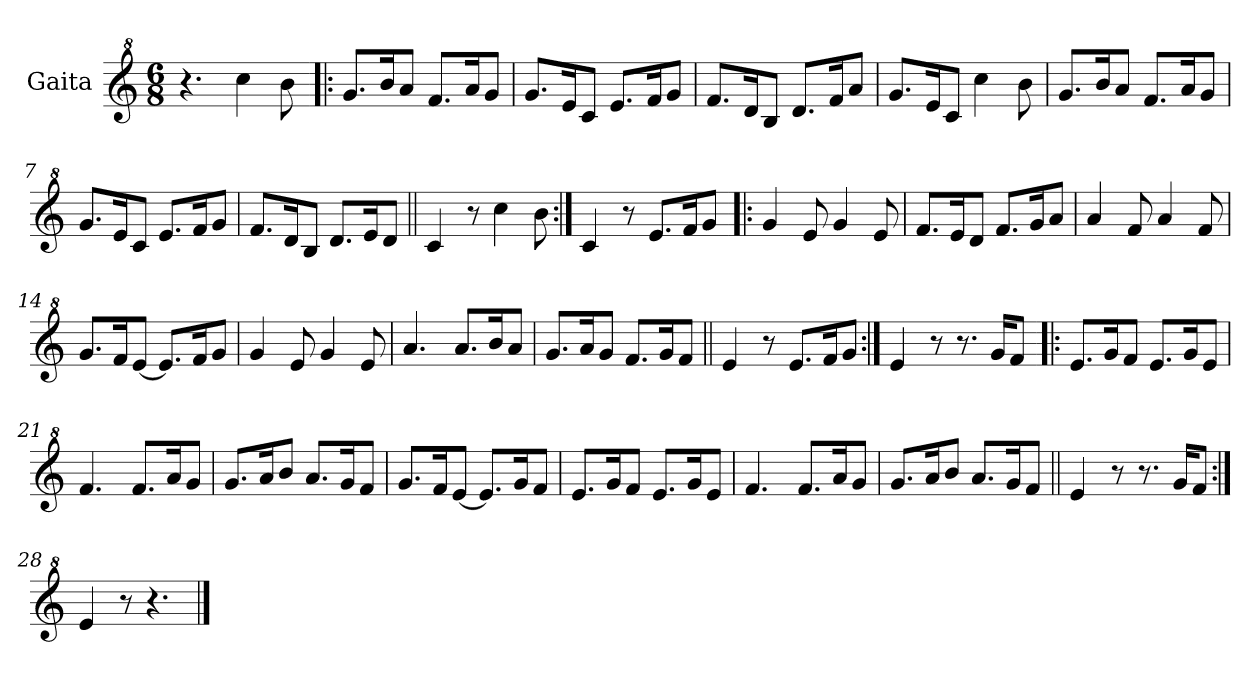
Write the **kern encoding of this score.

**kern
*part1
*staff1
*I"Gaita
*clefG^2
*k[]
*M6/8
*MM144
=1
4.r
4ccc\
8bb\
=2!|:
8.gg/L
16bb/K
8aa/J
8.ff/L
16aa/K
8gg/J
=3
8.gg/L
16ee/K
8cc/J
8.ee/L
16ff/K
8gg/J
=4
8.ff/L
16dd/K
8b/J
8.dd/L
16ff/K
8aa/J
=5
8.gg/L
16ee/K
8cc/J
4ccc\
8bb\
=6
8.gg/L
16bb/K
8aa/J
8.ff/L
16aa/K
8gg/J
=7
8.gg/L
16ee/K
8cc/J
8.ee/L
16ff/K
8gg/J
!!LO:LB:g=z
=8
8.ff/L
16dd/K
8b/J
8.dd/L
16ee/K
8dd/J
=9||
4cc/
8r
4ccc\
8bb\
=10:|!
4cc/
8r
8.ee/L
16ff/K
8gg/J
=11!|:
4gg/
8ee/
4gg/
8ee/
=12
8.ff/L
16ee/K
8dd/J
8.ff/L
16gg/K
8aa/J
=13
4aa/
8ff/
4aa/
8ff/
=14
8.gg/L
16ff/K
[8ee/J
8.ee/L]
16ff/K
8gg/J
!!LO:LB:g=z
=15
4gg/
8ee/
4gg/
8ee/
=16
4.aa/
8.aa/L
16bb/K
8aa/J
=17
8.gg/L
16aa/K
8gg/J
8.ff/L
16gg/K
8ff/J
=18||
4ee/
8r
8.ee/L
16ff/K
8gg/J
=19:|!
4ee/
8r
8.r
16gg/KL
8ff/J
=20!|:
8.ee/L
16gg/K
8ff/J
8.ee/L
16gg/K
8ee/J
=21
4.ff/
8.ff/L
16aa/K
8gg/J
!!LO:LB:g=z
=22
8.gg/L
16aa/K
8bb/J
8.aa/L
16gg/K
8ff/J
=23
8.gg/L
16ff/K
[8ee/J
8.ee/L]
16gg/K
8ff/J
=24
8.ee/L
16gg/K
8ff/J
8.ee/L
16gg/K
8ee/J
=25
4.ff/
8.ff/L
16aa/K
8gg/J
=26
8.gg/L
16aa/K
8bb/J
8.aa/L
16gg/K
8ff/J
=27||
4ee/
8r
8.r
16gg/KL
8ff/J
=28:|!
4ee/
8r
4.r
==
*-
